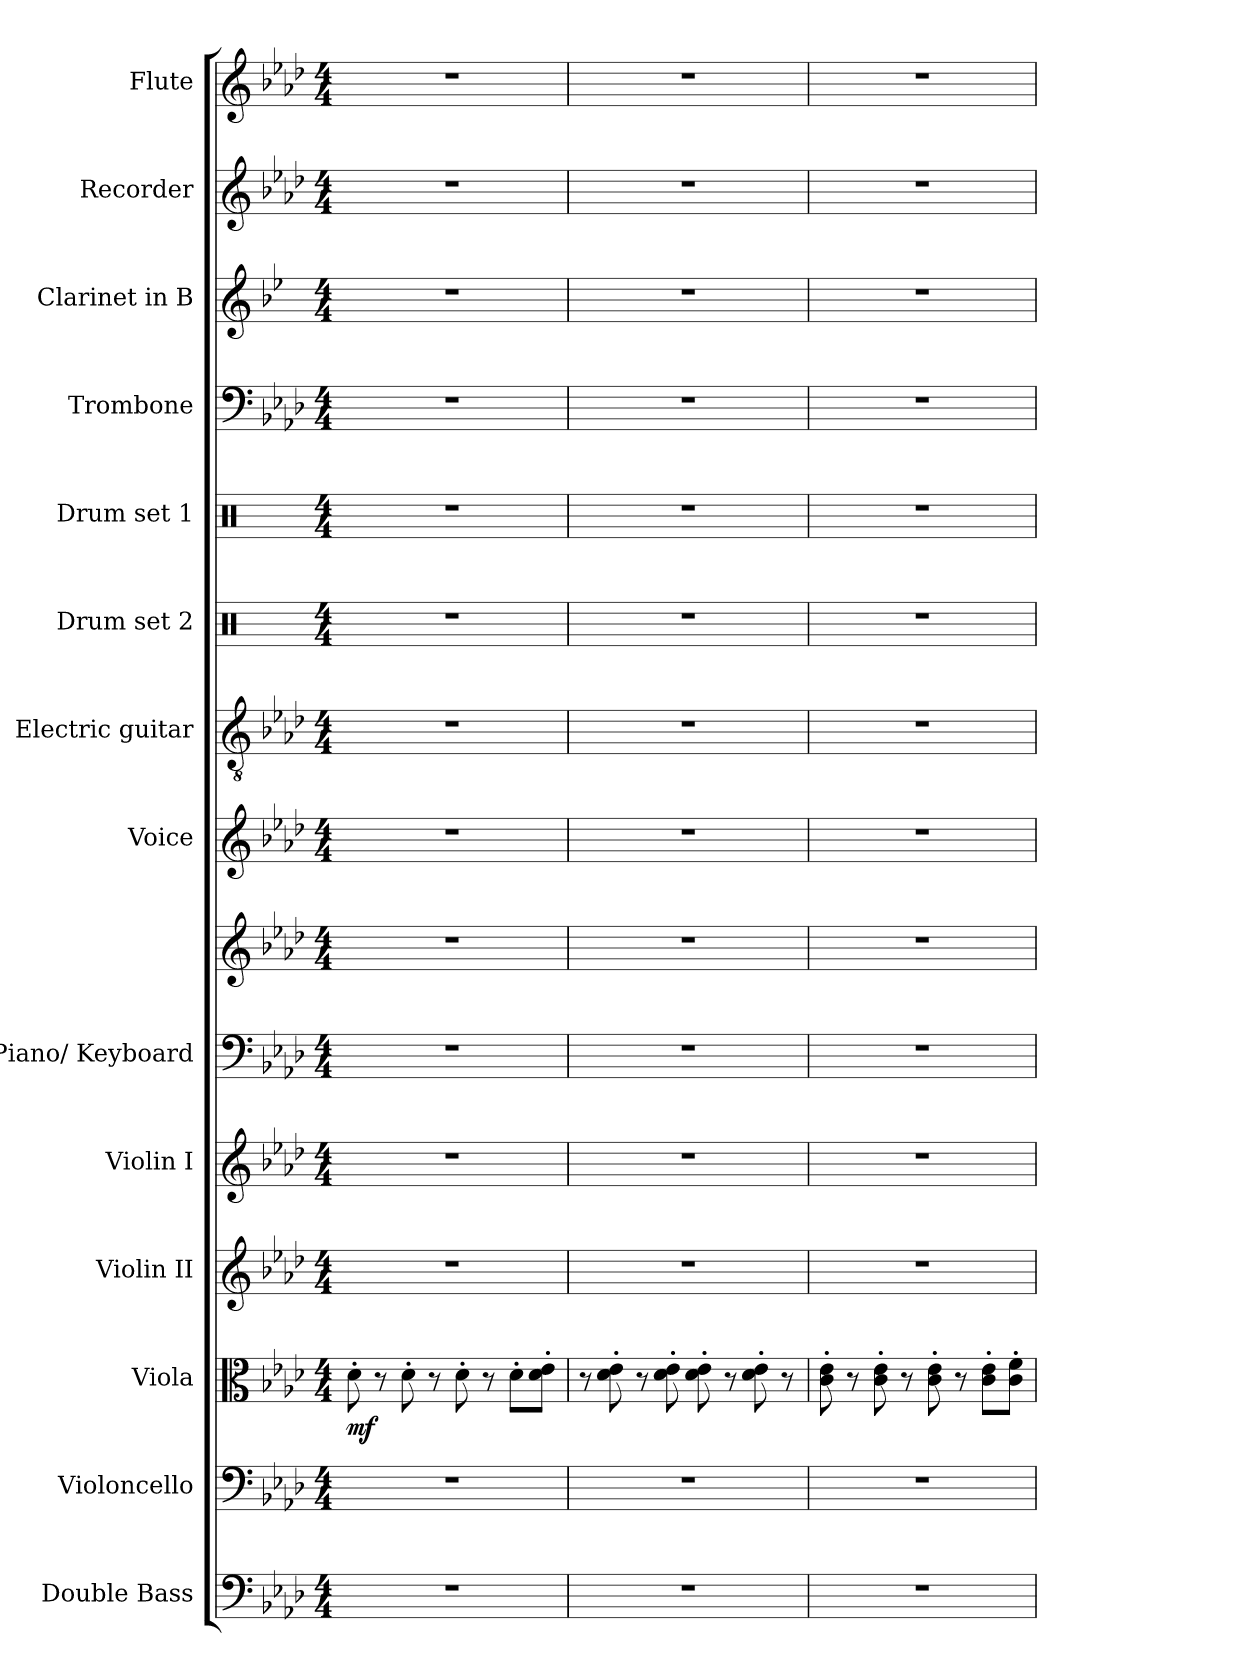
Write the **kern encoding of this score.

**kern	**kern	**kern	**dynam	**kern	**kern	**kern	**kern	**kern	**kern	**kern	**kern	**kern	**kern	**kern	**kern
*part14	*part13	*part12	*part12	*part11	*part10	*part9	*part9	*part8	*part7	*part6	*part5	*part4	*part3	*part2	*part1
*staff15	*staff14	*staff13	*staff13	*staff12	*staff11	*staff10	*staff9	*staff8	*staff7	*staff6	*staff5	*staff4	*staff3	*staff2	*staff1
*I"Double Bass	*I"Violoncello	*I"Viola	*	*I"Violin II	*I"Violin I	*I"Piano/ Keyboard	*	*I"Voice	*I"Electric guitar	*I"Drum set 2	*I"Drum set 1	*I"Trombone	*I"Clarinet in B	*I"Recorder	*I"Flute
*I'Db.	*I'Vc.	*I'Vla.	*	*I'Vln. II	*I'Vln. I	*I'Pno.	*	*I'Voice	*I'El. g.	*I'Dr.	*I'Dr.	*I'Trb.	*I'Cl.	*I'Rc.	*I'Fl.
*clefF4	*clefF4	*clefC3	*	*clefG2	*clefG2	*clefF4	*clefG2	*clefG2	*clefGv2	*clefX	*clefX	*clefF4	*clefG2	*clefG2	*clefG2
*ITrd7c12	*	*	*	*	*	*	*	*	*	*	*	*	*ITrd1c2	*	*
*k[b-e-a-d-]	*k[b-e-a-d-]	*k[b-e-a-d-]	*	*k[b-e-a-d-]	*k[b-e-a-d-]	*k[b-e-a-d-]	*k[b-e-a-d-]	*k[b-e-a-d-]	*k[b-e-a-d-]	*k[]	*k[]	*k[b-e-a-d-]	*k[b-e-a-d-]	*k[b-e-a-d-]	*k[b-e-a-d-]
*M4/4	*M4/4	*M4/4	*	*M4/4	*M4/4	*M4/4	*M4/4	*M4/4	*M4/4	*M4/4	*M4/4	*M4/4	*M4/4	*M4/4	*M4/4
*MM135	*MM135	*MM135	*	*MM135	*MM135	*MM135	*MM135	*MM135	*MM135	*MM135	*MM135	*MM135	*MM135	*MM135	*MM135
=1	=1	=1	=1	=1	=1	=1	=1	=1	=1	=1	=1	=1	=1	=1	=1
!	!	!	!LO:DY:b	!	!	!	!	!	!	!	!	!	!	!	!
1r	1r	8d-'\	mf	1r	1r	1r	1r	1r	1r	1r	1r	1r	1r	1r	1r
.	.	8r	.	.	.	.	.	.	.	.	.	.	.	.	.
.	.	8d-'\	.	.	.	.	.	.	.	.	.	.	.	.	.
.	.	8r	.	.	.	.	.	.	.	.	.	.	.	.	.
.	.	8d-'\	.	.	.	.	.	.	.	.	.	.	.	.	.
.	.	8r	.	.	.	.	.	.	.	.	.	.	.	.	.
.	.	8d-'\L	.	.	.	.	.	.	.	.	.	.	.	.	.
.	.	8d-\' 8e-\'J	.	.	.	.	.	.	.	.	.	.	.	.	.
=2	=2	=2	=2	=2	=2	=2	=2	=2	=2	=2	=2	=2	=2	=2	=2
1r	1r	8r	.	1r	1r	1r	1r	1r	1r	1r	1r	1r	1r	1r	1r
.	.	8d-\' 8e-\'	.	.	.	.	.	.	.	.	.	.	.	.	.
.	.	8r	.	.	.	.	.	.	.	.	.	.	.	.	.
.	.	8d-\' 8e-\'	.	.	.	.	.	.	.	.	.	.	.	.	.
.	.	8d-\' 8e-\'	.	.	.	.	.	.	.	.	.	.	.	.	.
.	.	8r	.	.	.	.	.	.	.	.	.	.	.	.	.
.	.	8d-\' 8e-\'	.	.	.	.	.	.	.	.	.	.	.	.	.
.	.	8r	.	.	.	.	.	.	.	.	.	.	.	.	.
=3	=3	=3	=3	=3	=3	=3	=3	=3	=3	=3	=3	=3	=3	=3	=3
1r	1r	8c\' 8e-\'	.	1r	1r	1r	1r	1r	1r	1r	1r	1r	1r	1r	1r
.	.	8r	.	.	.	.	.	.	.	.	.	.	.	.	.
.	.	8c\' 8e-\'	.	.	.	.	.	.	.	.	.	.	.	.	.
.	.	8r	.	.	.	.	.	.	.	.	.	.	.	.	.
.	.	8c\' 8e-\'	.	.	.	.	.	.	.	.	.	.	.	.	.
.	.	8r	.	.	.	.	.	.	.	.	.	.	.	.	.
.	.	8c\' 8e-\'L	.	.	.	.	.	.	.	.	.	.	.	.	.
.	.	8c\' 8f\'J	.	.	.	.	.	.	.	.	.	.	.	.	.
=	=	=	=	=	=	=	=	=	=	=	=	=	=	=	=
*-	*-	*-	*-	*-	*-	*-	*-	*-	*-	*-	*-	*-	*-	*-	*-
